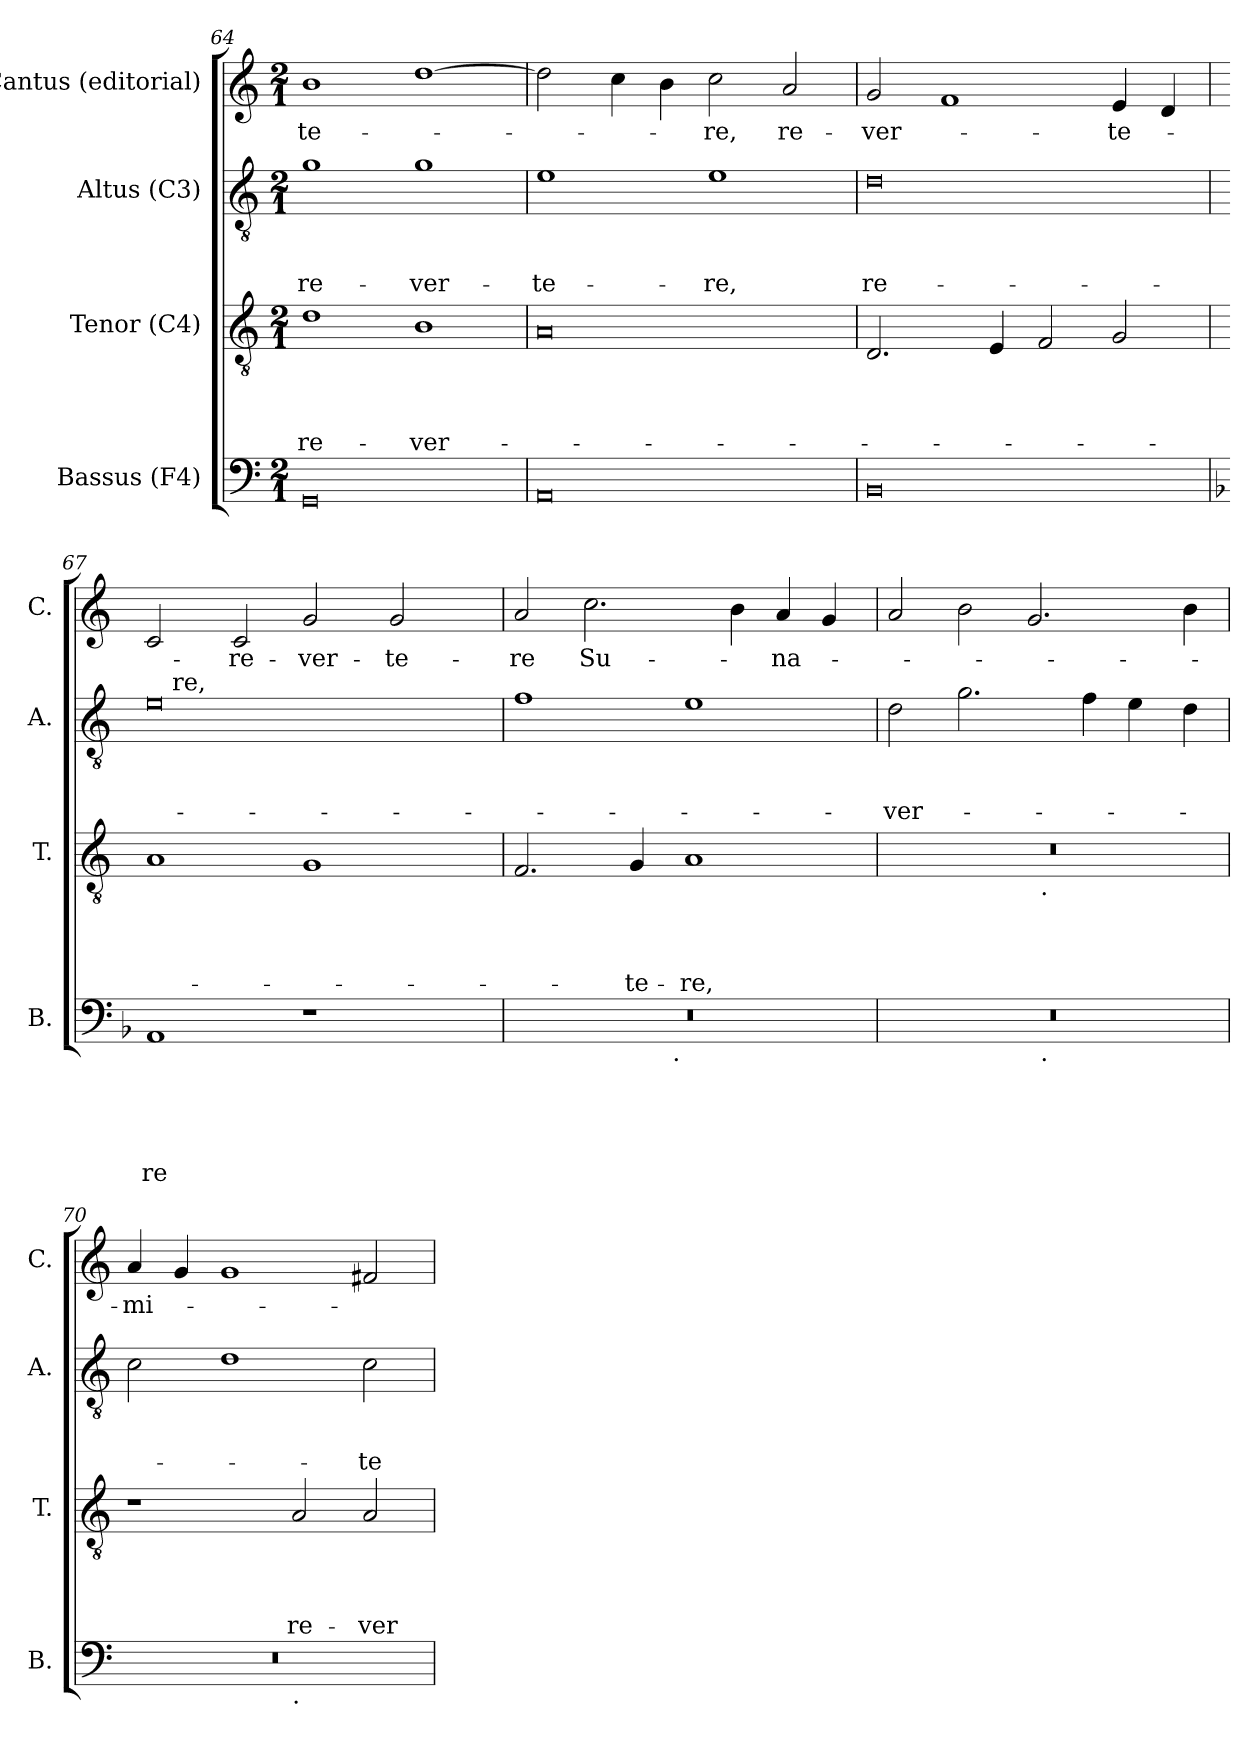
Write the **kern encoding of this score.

**kern	**text	**text	**text	**text	**text	**kern	**text	**text	**text	**text	**kern	**text	**text	**text	**kern	**text
*part4	*part4	*part4	*part4	*part4	*part4	*part3	*part3	*part3	*part3	*part3	*part2	*part2	*part2	*part2	*part1	*part1
*staff4	*staff4	*staff4	*staff4	*staff4	*staff4	*staff3	*staff3	*staff3	*staff3	*staff3	*staff2	*staff2	*staff2	*staff2	*staff1	*staff1
*I"Bassus (F4)	*	*	*	*	*	*I"Tenor (C4)	*	*	*	*	*I"Altus (C3)	*	*	*	*I"Cantus (editorial)	*
*I'B.	*	*	*	*	*	*I'T.	*	*	*	*	*I'A.	*	*	*	*I'C.	*
!!LO:LB:g=z
*clefF4	*	*	*	*	*	*clefGv2	*	*	*	*	*clefGv2	*	*	*	*clefG2	*
*k[]	*	*	*	*	*	*k[]	*	*	*	*	*k[]	*	*	*	*k[]	*
*C:	*	*	*	*	*	*C:	*	*	*	*	*C:	*	*	*	*C:	*
*M2/1	*	*	*	*	*	*M2/1	*	*	*	*	*M2/1	*	*	*	*M2/1	*
=64	=64	=64	=64	=64	=64	=64	=64	=64	=64	=64	=64	=64	=64	=64	=64	=64
!	!	!	!	!	!	!	!	!	!	!LO:LY:b	!	!	!	!LO:LY:b	!	!LO:LY:b
0GG	.	.	.	.	.	1d	.	.	.	re-	1g	.	.	re-	1b	-te-
!	!	!	!	!	!	!	!	!	!	!LO:LY:b	!	!	!	!LO:LY:b	!	!
.	.	.	.	.	.	1B	.	.	.	-ver-	1g	.	.	-ver-	[>1dd	.
=65	=65	=65	=65	=65	=65	=65	=65	=65	=65	=65	=65	=65	=65	=65	=65	=65
!	!	!	!	!	!	!	!	!	!	!	!	!	!	!LO:LY:b	!	!
0AA	.	.	.	.	.	0A	.	.	.	.	1e	.	.	-te-	2dd\]	.
.	.	.	.	.	.	.	.	.	.	.	.	.	.	.	4cc\	.
.	.	.	.	.	.	.	.	.	.	.	.	.	.	.	4b\	.
!	!	!	!	!	!	!	!	!	!	!	!	!	!	!LO:LY:b	!	!LO:LY:b
.	.	.	.	.	.	.	.	.	.	.	1e	.	.	-re,	2cc\	-re,
!	!	!	!	!	!	!	!	!	!	!	!	!	!	!	!	!LO:LY:b
.	.	.	.	.	.	.	.	.	.	.	.	.	.	.	2a/	re-
=66	=66	=66	=66	=66	=66	=66	=66	=66	=66	=66	=66	=66	=66	=66	=66	=66
!	!	!	!	!	!	!	!	!	!	!	!	!	!	!LO:LY:b:rj	!	!LO:LY:b
0BB	.	.	.	.	.	2.D/	.	.	.	.	0d	.	.	re-	2g/	-ver-
.	.	.	.	.	.	.	.	.	.	.	.	.	.	.	1f	.
.	.	.	.	.	.	4E/	.	.	.	.	.	.	.	.	.	.
.	.	.	.	.	.	2F/	.	.	.	.	.	.	.	.	.	.
!	!	!	!	!	!	!	!	!	!	!	!	!	!	!	!	!LO:LY:b
.	.	.	.	.	.	2G/	.	.	.	.	.	.	.	.	4e/	-te-
.	.	.	.	.	.	.	.	.	.	.	.	.	.	.	4d/	.
=67	=67	=67	=67	=67	=67	=67	=67	=67	=67	=67	=67	=67	=67	=67	=67	=67
*k[b-]	*	*	*	*	*	*	*	*	*	*	*	*	*	*	*	*
*F:	*	*	*	*	*	*	*	*	*	*	*	*	*	*	*	*
!	!	!	!	!	!LO:LY:b	!	!	!	!	!	!	!	!	!	!	!
*	*	*	*	*	*	*	*	*	*	*	*^	*	*	*	*	*
1AA	.	.	.	.	-re	1A	.	.	.	.	0e	16.ryy	.	.	.	2c/	.
!	!	!	!	!	!	!	!	!	!	!	!	!LO:TX:a:t=re,	!	!	!	!	!
.	.	.	.	.	.	.	.	.	.	.	.	1ryy	.	.	.	.	.
!	!	!	!	!	!	!	!	!	!	!	!	!	!	!	!	!	!LO:LY:b
.	.	.	.	.	.	.	.	.	.	.	.	.	.	.	.	2c/	-re-
!	!	!	!	!	!	!	!	!	!	!	!	!	!	!	!	!	!LO:LY:b
1r	.	.	.	.	.	1G	.	.	.	.	.	.	.	.	.	2g/	-ver-
.	.	.	.	.	.	.	.	.	.	.	.	2ryy	.	.	.	.	.
!	!	!	!	!	!	!	!	!	!	!	!	!	!	!	!	!	!LO:LY:b
.	.	.	.	.	.	.	.	.	.	.	.	.	.	.	.	2g/	-te-
.	.	.	.	.	.	.	.	.	.	.	.	4ryy	.	.	.	.	.
.	.	.	.	.	.	.	.	.	.	.	.	8ryy	.	.	.	.	.
.	.	.	.	.	.	.	.	.	.	.	.	32ryy	.	.	.	.	.
=68	=68	=68	=68	=68	=68	=68	=68	=68	=68	=68	=68	=68	=68	=68	=68	=68	=68
!	!	!	!	!	!	!	!	!	!	!	!	!	!	!	!	!	!LO:LY:b
*^	*	*	*	*	*	*	*	*	*	*	*v	*v	*	*	*	*	*
0r	2ryy	.	.	.	.	.	2.F/	.	.	.	.	1f	.	.	.	2a/	-re
!	!	!	!	!	!	!	!	!	!	!	!	!	!	!	!	!	!LO:LY:b
.	4...ryy	.	.	.	.	.	.	.	.	.	.	.	.	.	.	2.cc\	Su-
!	!	!	!	!	!	!	!	!	!	!	!LO:LY:b	!	!	!	!	!	!
.	.	.	.	.	.	.	4G/	.	.	.	-te-	.	.	.	.	.	.
!	!LO:TX:b:t=.	!	!	!	!	!	!	!	!	!	!	!	!	!	!	!	!
.	1ryy	.	.	.	.	.	.	.	.	.	.	.	.	.	.	.	.
!	!	!	!	!	!	!	!	!	!	!	!LO:LY:b	!	!	!	!	!	!
.	.	.	.	.	.	.	1A	.	.	.	-re,	1e	.	.	.	.	.
.	.	.	.	.	.	.	.	.	.	.	.	.	.	.	.	4b\	.
!	!	!	!	!	!	!	!	!	!	!	!	!	!	!	!	!	!LO:LY:b
.	.	.	.	.	.	.	.	.	.	.	.	.	.	.	.	4a/	-na-
.	.	.	.	.	.	.	.	.	.	.	.	.	.	.	.	4g/	.
.	32ryy	.	.	.	.	.	.	.	.	.	.	.	.	.	.	.	.
!!LO:LB:g=z
=69	=69	=69	=69	=69	=69	=69	=69	=69	=69	=69	=69	=69	=69	=69	=69	=69	=69
*k[]	*	*	*	*	*	*	*	*	*	*	*	*	*	*	*	*	*
*C:	*	*	*	*	*	*	*	*	*	*	*	*	*	*	*	*	*
!	!	!	!	!	!	!	!	!	!	!	!	!	!	!	!LO:LY:b	!	!
*	*	*	*	*	*	*	*^	*	*	*	*	*	*	*	*	*	*
0r	1ryy	.	.	.	.	.	0r	1ryy	.	.	.	.	2d\	.	.	-ver-	2a/	.
.	.	.	.	.	.	.	.	.	.	.	.	.	2.g\	.	.	.	2b\	.
.	32ryy	.	.	.	.	.	.	32ryy	.	.	.	.	.	.	.	.	2.g/	.
!	!	!	!	!	!	!	!	!LO:TX:b:t=.	!	!	!	!	!	!	!	!	!	!
!	!LO:TX:b:t=.	!	!	!	!	!	!	!	!	!	!	!	!	!	!	!	!	!
.	2ryy	.	.	.	.	.	.	2ryy	.	.	.	.	.	.	.	.	.	.
.	.	.	.	.	.	.	.	.	.	.	.	.	4f\	.	.	.	.	.
.	.	.	.	.	.	.	.	.	.	.	.	.	4e\	.	.	.	.	.
.	4...ryy	.	.	.	.	.	.	4...ryy	.	.	.	.	.	.	.	.	.	.
.	.	.	.	.	.	.	.	.	.	.	.	.	4d\	.	.	.	4b\	.
=70	=70	=70	=70	=70	=70	=70	=70	=70	=70	=70	=70	=70	=70	=70	=70	=70	=70	=70
!	!	!	!	!	!	!	!	!	!	!	!	!	!	!	!	!	!	!LO:LY:b
*	*	*	*	*	*	*	*v	*v	*	*	*	*	*	*	*	*	*	*
0r	1ryy	.	.	.	.	.	1r	.	.	.	.	2c\	.	.	.	4a/	-mi-
.	.	.	.	.	.	.	.	.	.	.	.	.	.	.	.	4g/	.
.	.	.	.	.	.	.	.	.	.	.	.	1d	.	.	.	1g	.
!	!LO:TX:b:t=.	!	!	!	!	!	!	!	!	!	!	!	!	!	!	!	!
!	!	!	!	!	!	!	!	!	!	!	!LO:LY:b	!	!	!	!	!	!
.	1ryy	.	.	.	.	.	2A/	.	.	.	re-	.	.	.	.	.	.
!	!	!	!	!	!	!	!	!	!	!	!LO:LY:b	!	!	!	!LO:LY:b	!	!
.	.	.	.	.	.	.	2A/	.	.	.	-ver-	2c\	.	.	-te-	2f#X/	.
*v	*v	*	*	*	*	*	*	*	*	*	*	*	*	*	*	*	*
=	=	=	=	=	=	=	=	=	=	=	=	=	=	=	=	=
*-	*-	*-	*-	*-	*-	*-	*-	*-	*-	*-	*-	*-	*-	*-	*-	*-
